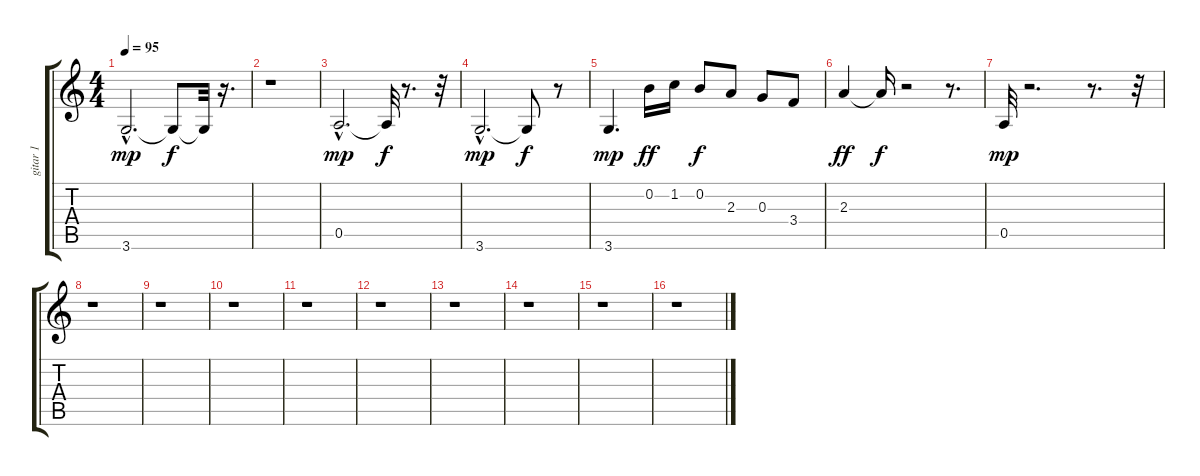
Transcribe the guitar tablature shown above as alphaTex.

\track ("gitar 1" "gitar 1") {instrument acousticguitarsteel}
\staff {score tabs}
\tuning (E4 B3 G3 D3 A2 E2) {hide}
\ts (4 4)
\tempo 95
\clef g2
\ks c
3.6{hac}.2{d dy mp} 3.6{t}.8{dy f} 3.6{t}.32 r.16{d} |
r.1 |
0.5{hac}.2{d dy mp} 0.5{t}.32{dy f} r.8{d} r.32 |
3.6{hac}.2{d dy mp} 3.6{t}.8{dy f} r.8 |
3.6.4{d dy mp} 0.2.16{dy ff} 1.2.16 0.2.8{dy f} 2.3.8 0.3.8 3.4.8 |
2.3.4{dy ff} 2.3{t}.16{dy f} r.2 r.8{d} |
0.5.32{dy mp} r.2{d} r.8{d} r.32 |
r.1 |
r.1 |
r.1 |
r.1 |
r.1 |
r.1 |
r.1 |
r.1 |
r.1
